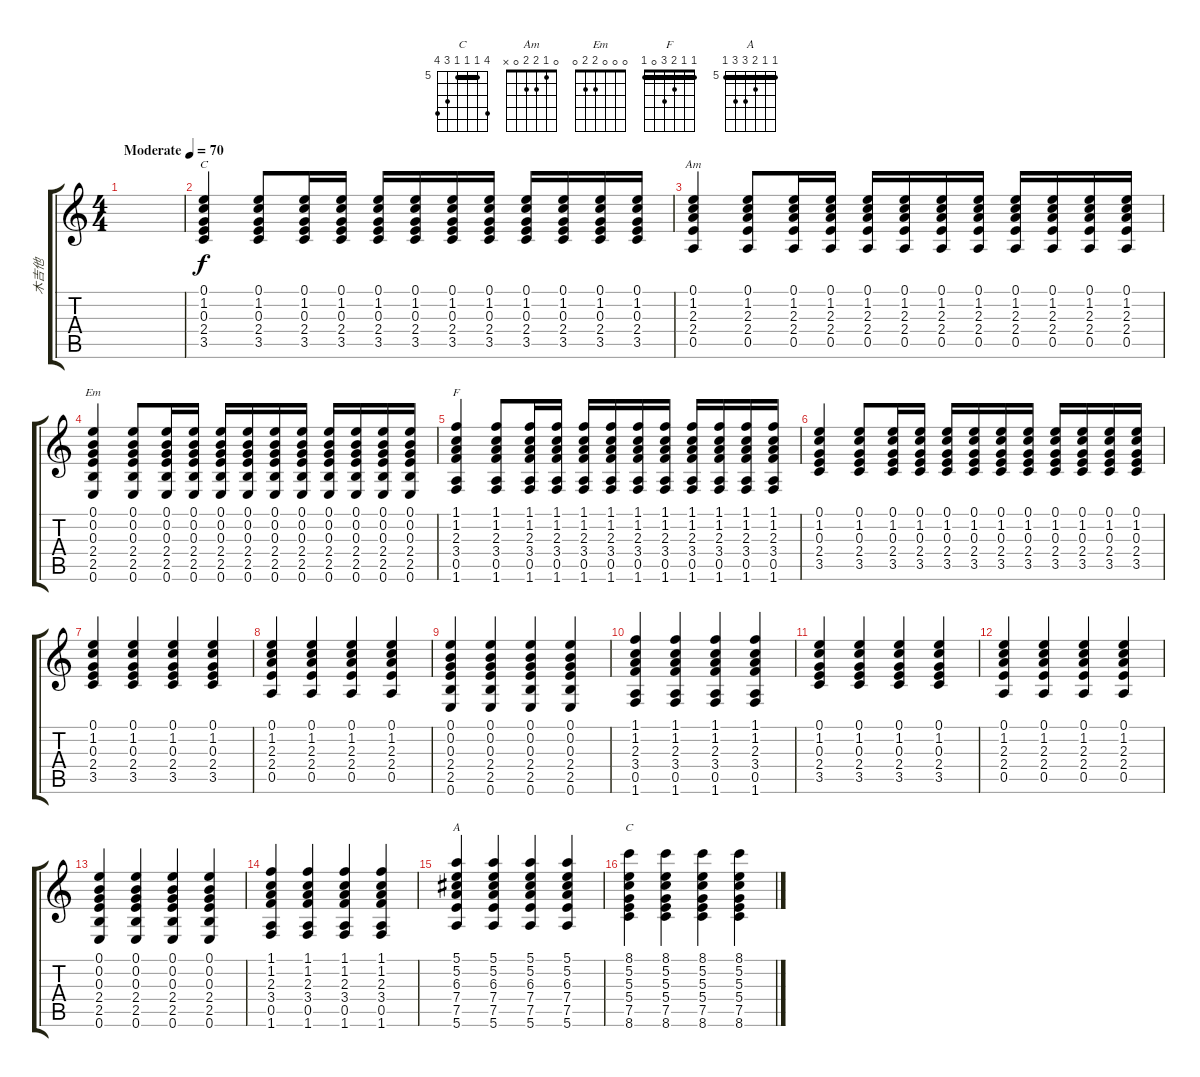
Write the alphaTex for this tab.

\track ("木吉他" "木吉他") {instrument acousticguitarsteel}
\staff {score tabs}
\tuning (E4 B3 G3 D3 A2 E2) {hide}
\chord ("C" 0 1 0 2 3 x)
\chord ("Am" 0 1 2 2 0 x)
\chord ("Em" 0 0 0 2 2 0)
\chord ("F" 1 1 2 3 0 1) {barre 1}
\chord ("A" 5 5 6 7 7 5) {firstfret 5 barre 5}
\chord ("C" 8 5 5 5 7 8) {firstfret 5 barre 5}
\ts (4 4)
\tempo (70 "Moderate")
\clef g2
\ks c
|
(0.1 1.2 0.3 2.4 3.5).4{ch "C"} (0.1 1.2 0.3 2.4 3.5).8 (0.1 1.2 0.3 2.4 3.5).16 (0.1 1.2 0.3 2.4 3.5).16 (0.1 1.2 0.3 2.4 3.5).16 (0.1 1.2 0.3 2.4 3.5).16 (0.1 1.2 0.3 2.4 3.5).16 (0.1 1.2 0.3 2.4 3.5).16 (0.1 1.2 0.3 2.4 3.5).16 (0.1 1.2 0.3 2.4 3.5).16 (0.1 1.2 0.3 2.4 3.5).16 (0.1 1.2 0.3 2.4 3.5).16 |
(0.1 1.2 2.3 2.4 0.5).4{ch "Am"} (0.1 1.2 2.3 2.4 0.5).8 (0.1 1.2 2.3 2.4 0.5).16 (0.1 1.2 2.3 2.4 0.5).16 (0.1 1.2 2.3 2.4 0.5).16 (0.1 1.2 2.3 2.4 0.5).16 (0.1 1.2 2.3 2.4 0.5).16{txt ""} (0.1 1.2 2.3 2.4 0.5).16 (0.1 1.2 2.3 2.4 0.5).16 (0.1 1.2 2.3 2.4 0.5).16 (0.1 1.2 2.3 2.4 0.5).16 (0.1 1.2 2.3 2.4 0.5).16 |
(0.1 0.2 0.3 2.4 2.5 0.6).4{ch "Em"} (0.1 0.2 0.3 2.4 2.5 0.6).8 (0.1 0.2 0.3 2.4 2.5 0.6).16 (0.1 0.2 0.3 2.4 2.5 0.6).16 (0.1 0.2 0.3 2.4 2.5 0.6).16 (0.1 0.2 0.3 2.4 2.5 0.6).16 (0.1 0.2 0.3 2.4 2.5 0.6).16 (0.1 0.2 0.3 2.4 2.5 0.6).16 (0.1 0.2 0.3 2.4 2.5 0.6).16 (0.1 0.2 0.3 2.4 2.5 0.6).16 (0.1 0.2 0.3 2.4 2.5 0.6).16 (0.1 0.2 0.3 2.4 2.5 0.6).16 |
(1.1 1.2 2.3 3.4 0.5 1.6).4{ch "F"} (1.1 1.2 2.3 3.4 0.5 1.6).8 (1.1 1.2 2.3 3.4 0.5 1.6).16 (1.1 1.2 2.3 3.4 0.5 1.6).16 (1.1 1.2 2.3 3.4 0.5 1.6).16 (1.1 1.2 2.3 3.4 0.5 1.6).16 (1.1 1.2 2.3 3.4 0.5 1.6).16 (1.1 1.2 2.3 3.4 0.5 1.6).16 (1.1 1.2 2.3 3.4 0.5 1.6).16 (1.1 1.2 2.3 3.4 0.5 1.6).16 (1.1 1.2 2.3 3.4 0.5 1.6).16 (1.1 1.2 2.3 3.4 0.5 1.6).16 |
(0.1 1.2 0.3 2.4 3.5).4 (0.1 1.2 0.3 2.4 3.5).8 (0.1 1.2 0.3 2.4 3.5).16 (0.1 1.2 0.3 2.4 3.5).16 (0.1 1.2 0.3 2.4 3.5).16 (0.1 1.2 0.3 2.4 3.5).16 (0.1 1.2 0.3 2.4 3.5).16 (0.1 1.2 0.3 2.4 3.5).16 (0.1 1.2 0.3 2.4 3.5).16 (0.1 1.2 0.3 2.4 3.5).16 (0.1 1.2 0.3 2.4 3.5).16 (0.1 1.2 0.3 2.4 3.5).16 |
(0.1 1.2 0.3 2.4 3.5).4 (0.1 1.2 0.3 2.4 3.5).4 (0.1 1.2 0.3 2.4 3.5).4 (0.1 1.2 0.3 2.4 3.5).4 |
(0.1 1.2 2.3 2.4 0.5).4 (0.1 1.2 2.3 2.4 0.5).4 (0.1 1.2 2.3 2.4 0.5).4 (0.1 1.2 2.3 2.4 0.5).4 |
(0.1 0.2 0.3 2.4 2.5 0.6).4 (0.1 0.2 0.3 2.4 2.5 0.6).4 (0.1 0.2 0.3 2.4 2.5 0.6).4 (0.1 0.2 0.3 2.4 2.5 0.6).4 |
(1.1 1.2 2.3 3.4 0.5 1.6).4 (1.1 1.2 2.3 3.4 0.5 1.6).4 (1.1 1.2 2.3 3.4 0.5 1.6).4 (1.1 1.2 2.3 3.4 0.5 1.6).4 |
(0.1 1.2 0.3 2.4 3.5).4 (0.1 1.2 0.3 2.4 3.5).4 (0.1 1.2 0.3 2.4 3.5).4 (0.1 1.2 0.3 2.4 3.5).4 |
(0.1 1.2 2.3 2.4 0.5).4 (0.1 1.2 2.3 2.4 0.5).4 (0.1 1.2 2.3 2.4 0.5).4 (0.1 1.2 2.3 2.4 0.5).4 |
(0.1 0.2 0.3 2.4 2.5 0.6).4 (0.1 0.2 0.3 2.4 2.5 0.6).4 (0.1 0.2 0.3 2.4 2.5 0.6).4 (0.1 0.2 0.3 2.4 2.5 0.6).4 |
(1.1 1.2 2.3 3.4 0.5 1.6).4 (1.1 1.2 2.3 3.4 0.5 1.6).4 (1.1 1.2 2.3 3.4 0.5 1.6).4 (1.1 1.2 2.3 3.4 0.5 1.6).4 |
(5.1 5.2 6.3 7.4 7.5 5.6).4{ch "A"} (5.1 5.2 6.3 7.4 7.5 5.6).4 (5.1 5.2 6.3 7.4 7.5 5.6).4 (5.1 5.2 6.3 7.4 7.5 5.6).4 |
(8.1 5.2 5.3 5.4 7.5 8.6).4{ch "C"} (8.1 5.2 5.3 5.4 7.5 8.6).4 (8.1 5.2 5.3 5.4 7.5 8.6).4 (8.1 5.2 5.3 5.4 7.5 8.6).4
